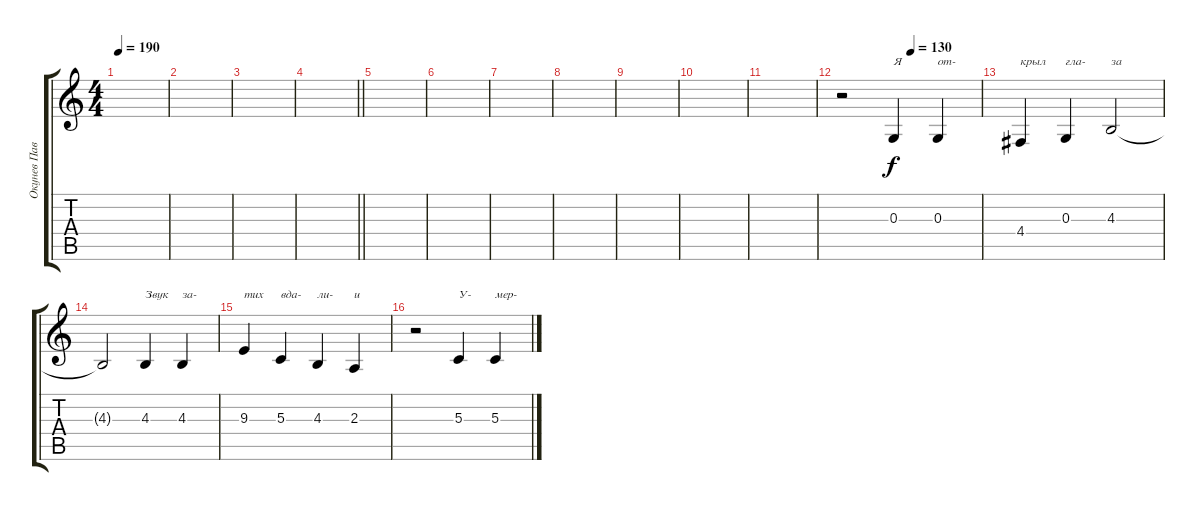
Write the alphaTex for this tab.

\track ("Окунев Павел" "Окунев Пав") {instrument altosax}
\staff {score tabs}
\tuning (E4 B3 G3 D3 A2 E2) {hide}
\ts (4 4)
\tempo 190
\clef g2
\ks c
|
|
|
\barLineRight lightlight
|
|
|
|
|
|
|
|
\tempo (130 0.5)
r.2 0.3.4{txt "Я"} 0.3.4{txt "от-"} |
4.4.4{txt "крыл"} 0.3.4{txt "гла-"} 4.3.2{txt "за"} |
4.3{t}.2 4.3.4{txt "Звук"} 4.3.4{txt "за-"} |
9.3.4{txt "тих"} 5.3.4{txt "вда-"} 4.3.4{txt "ли-"} 2.3.4{txt "и"} |
r.2 5.3.4{txt "У-"} 5.3.4{txt "мер-"}
